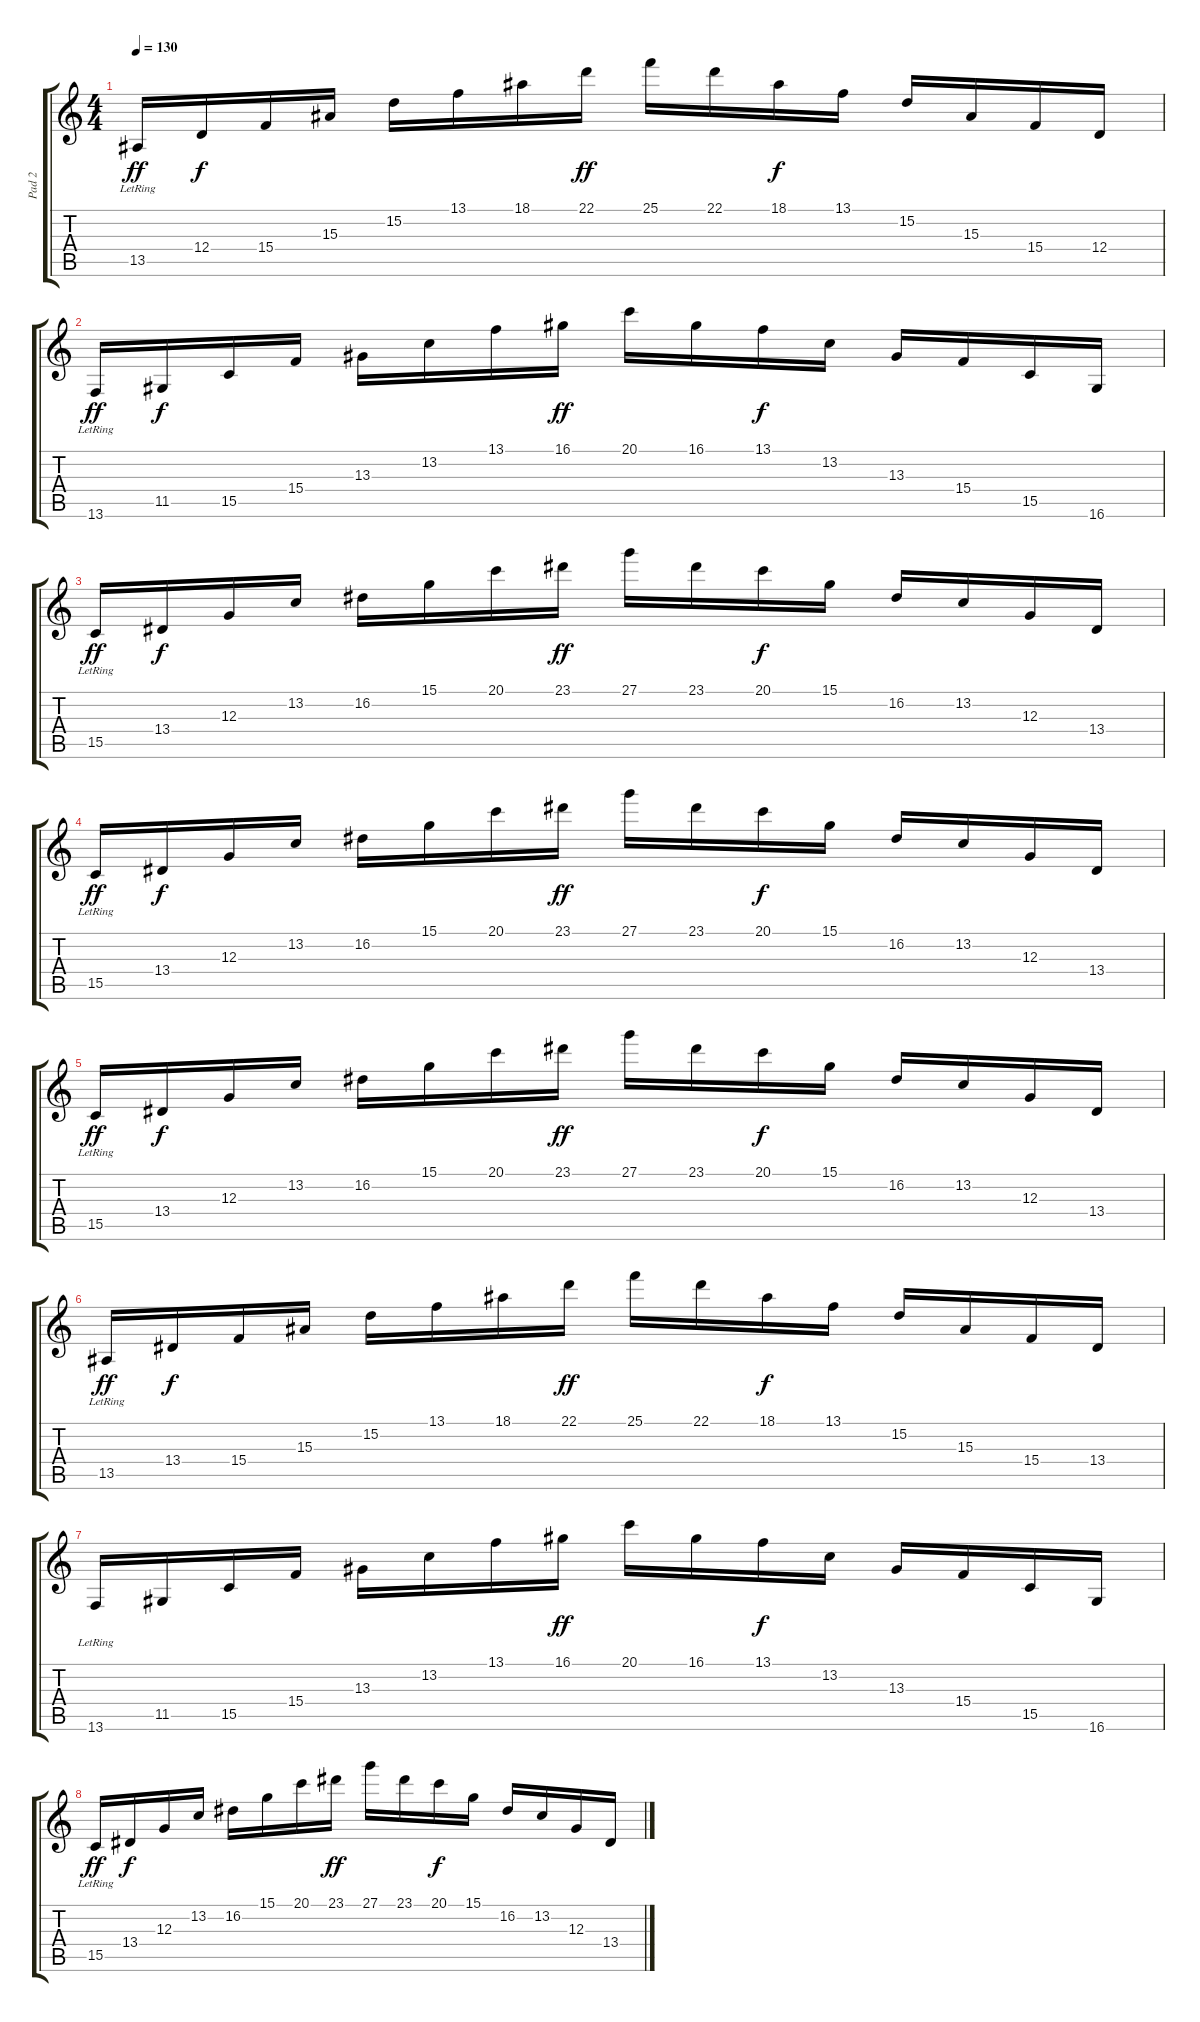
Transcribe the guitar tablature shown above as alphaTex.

\track ("Pad 2" "Pad 2") {instrument pad3polysynth}
\staff {score tabs}
\tuning (E4 B3 G3 D3 A2 E2) {hide}
\ts (4 4)
\tempo 130
\clef g2
\ks c
13.5{lr}.16{dy ff} 12.4.16{dy f} 15.4.16 15.3.16 15.2.16 13.1.16 18.1.16 22.1.16{dy ff} 25.1.16 22.1.16 18.1.16{dy f} 13.1.16 15.2.16 15.3.16 15.4.16 12.4.16 |
13.6{lr}.16{dy ff} 11.5.16{dy f} 15.5.16 15.4.16 13.3.16 13.2.16 13.1.16 16.1.16{dy ff} 20.1.16 16.1.16 13.1.16{dy f} 13.2.16 13.3.16 15.4.16 15.5.16 16.6.16 |
15.5{lr}.16{dy ff} 13.4.16{dy f} 12.3.16 13.2.16 16.2.16 15.1.16 20.1.16 23.1.16{dy ff} 27.1.16 23.1.16 20.1.16{dy f} 15.1.16 16.2.16 13.2.16 12.3.16 13.4.16 |
15.5{lr}.16{dy ff} 13.4.16{dy f} 12.3.16 13.2.16 16.2.16 15.1.16 20.1.16 23.1.16{dy ff} 27.1.16 23.1.16 20.1.16{dy f} 15.1.16 16.2.16 13.2.16 12.3.16 13.4.16 |
15.5{lr}.16{dy ff} 13.4.16{dy f} 12.3.16 13.2.16 16.2.16 15.1.16 20.1.16 23.1.16{dy ff} 27.1.16 23.1.16 20.1.16{dy f} 15.1.16 16.2.16 13.2.16 12.3.16 13.4.16 |
13.5{lr}.16{dy ff} 13.4.16{dy f} 15.4.16 15.3.16 15.2.16 13.1.16 18.1.16 22.1.16{dy ff} 25.1.16 22.1.16 18.1.16{dy f} 13.1.16 15.2.16 15.3.16 15.4.16 13.4.16 |
13.6{lr}.16 11.5.16 15.5.16 15.4.16 13.3.16 13.2.16 13.1.16 16.1.16{dy ff} 20.1.16 16.1.16 13.1.16{dy f} 13.2.16 13.3.16 15.4.16 15.5.16 16.6.16 |
15.5{lr}.16{dy ff} 13.4.16{dy f} 12.3.16 13.2.16 16.2.16 15.1.16 20.1.16 23.1.16{dy ff} 27.1.16 23.1.16 20.1.16{dy f} 15.1.16 16.2.16 13.2.16 12.3.16 13.4.16
